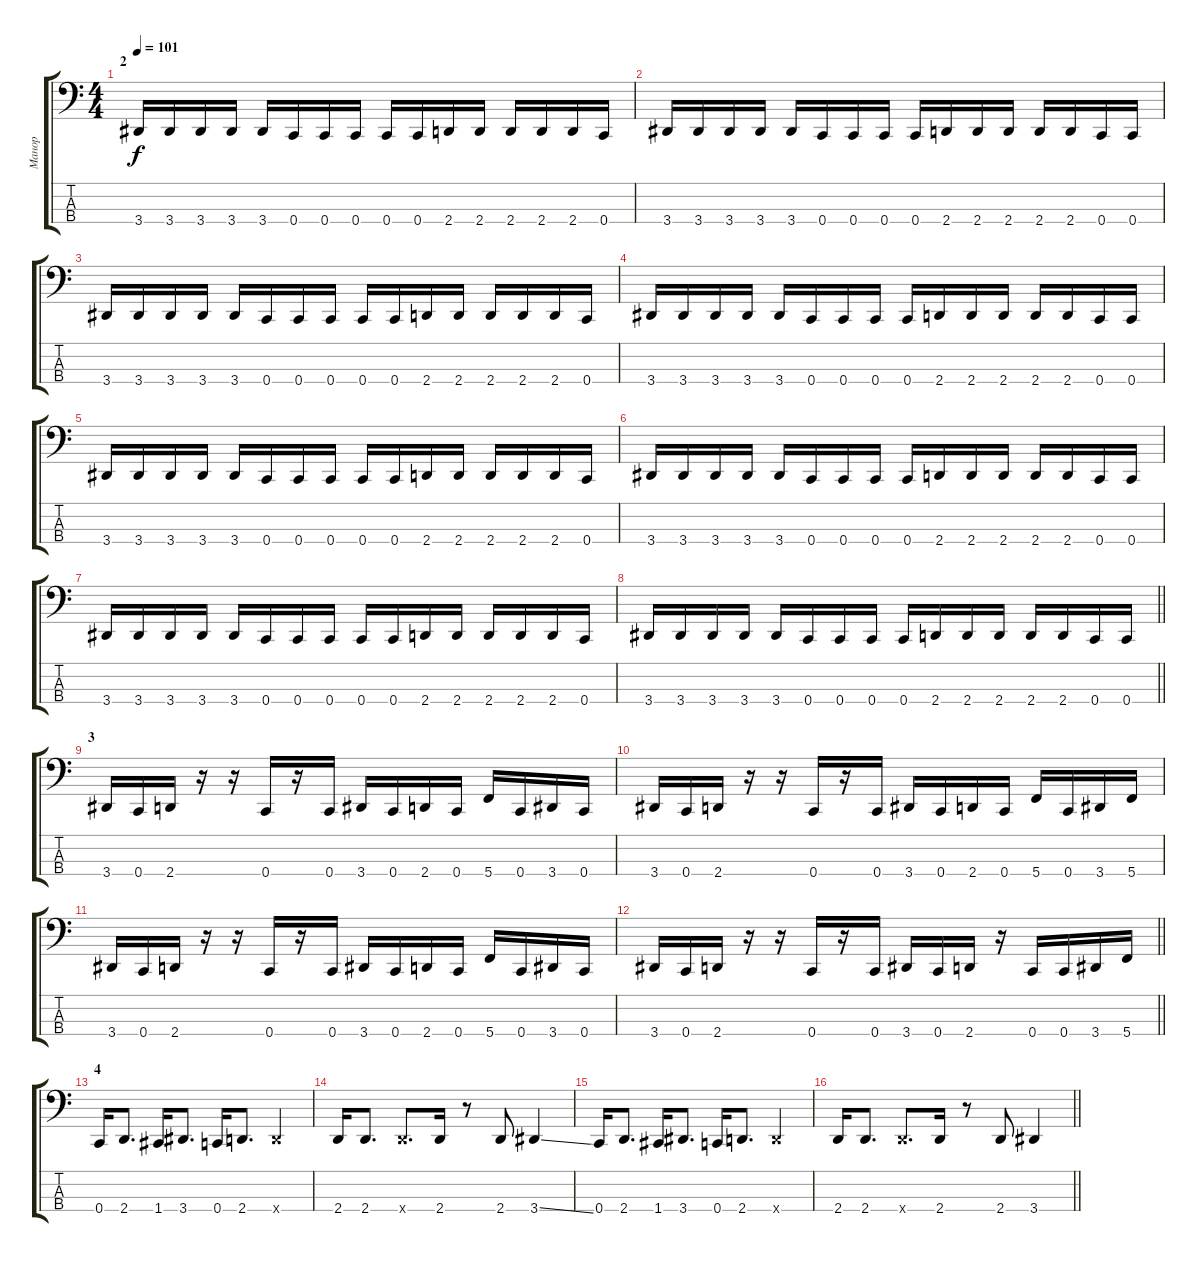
\track ("Манор" "Манор") {instrument slapbass1}
\staff {score tabs}
\tuning (F2 C2 G1 C1) {hide}
\ts (4 4)
\section ("" "2")
\tempo 101
\clef f4
\ks c
3.4.16{dy f} 3.4.16 3.4.16 3.4.16 3.4.16 0.4.16 0.4.16 0.4.16 0.4.16 0.4.16 2.4.16 2.4.16 2.4.16 2.4.16 2.4.16 0.4.16 |
3.4.16 3.4.16 3.4.16 3.4.16 3.4.16 0.4.16 0.4.16 0.4.16 0.4.16 2.4.16 2.4.16 2.4.16 2.4.16 2.4.16 0.4.16 0.4.16 |
3.4.16 3.4.16 3.4.16 3.4.16 3.4.16 0.4.16 0.4.16 0.4.16 0.4.16 0.4.16 2.4.16 2.4.16 2.4.16 2.4.16 2.4.16 0.4.16 |
3.4.16 3.4.16 3.4.16 3.4.16 3.4.16 0.4.16 0.4.16 0.4.16 0.4.16 2.4.16 2.4.16 2.4.16 2.4.16 2.4.16 0.4.16 0.4.16 |
3.4.16 3.4.16 3.4.16 3.4.16 3.4.16 0.4.16 0.4.16 0.4.16 0.4.16 0.4.16 2.4.16 2.4.16 2.4.16 2.4.16 2.4.16 0.4.16 |
3.4.16 3.4.16 3.4.16 3.4.16 3.4.16 0.4.16 0.4.16 0.4.16 0.4.16 2.4.16 2.4.16 2.4.16 2.4.16 2.4.16 0.4.16 0.4.16 |
3.4.16 3.4.16 3.4.16 3.4.16 3.4.16 0.4.16 0.4.16 0.4.16 0.4.16 0.4.16 2.4.16 2.4.16 2.4.16 2.4.16 2.4.16 0.4.16 |
\barLineRight lightlight
3.4.16 3.4.16 3.4.16 3.4.16 3.4.16 0.4.16 0.4.16 0.4.16 0.4.16 2.4.16 2.4.16 2.4.16 2.4.16 2.4.16 0.4.16 0.4.16 |
\section ("" "3")
3.4.16 0.4.16 2.4.16 r.16 r.16 0.4.16 r.16 0.4.16 3.4.16 0.4.16 2.4.16 0.4.16 5.4.16 0.4.16 3.4.16 0.4.16 |
3.4.16 0.4.16 2.4.16 r.16 r.16 0.4.16 r.16 0.4.16 3.4.16 0.4.16 2.4.16 0.4.16 5.4.16 0.4.16 3.4.16 5.4.16 |
3.4.16 0.4.16 2.4.16 r.16 r.16 0.4.16 r.16 0.4.16 3.4.16 0.4.16 2.4.16 0.4.16 5.4.16 0.4.16 3.4.16 0.4.16 |
\barLineRight lightlight
3.4.16 0.4.16 2.4.16 r.16 r.16 0.4.16 r.16 0.4.16 3.4.16 0.4.16 2.4.16 r.16 0.4.16 0.4.16 3.4.16 5.4.16 |
\section ("" "4")
0.4.16 2.4.8{d} 1.4.16 3.4.8{d} 0.4.16 2.4.8{d} 2.4{x}.4 |
2.4.16 2.4.8{d} 2.4{x}.8{d} 2.4.16 r.8 2.4.8 3.4{ss}.4 |
0.4.16 2.4.8{d} 1.4.16 3.4.8{d} 0.4.16 2.4.8{d} 2.4{x}.4 |
\barLineRight lightlight
2.4.16 2.4.8{d} 2.4{x}.8{d} 2.4.16 r.8 2.4.8 3.4.4
